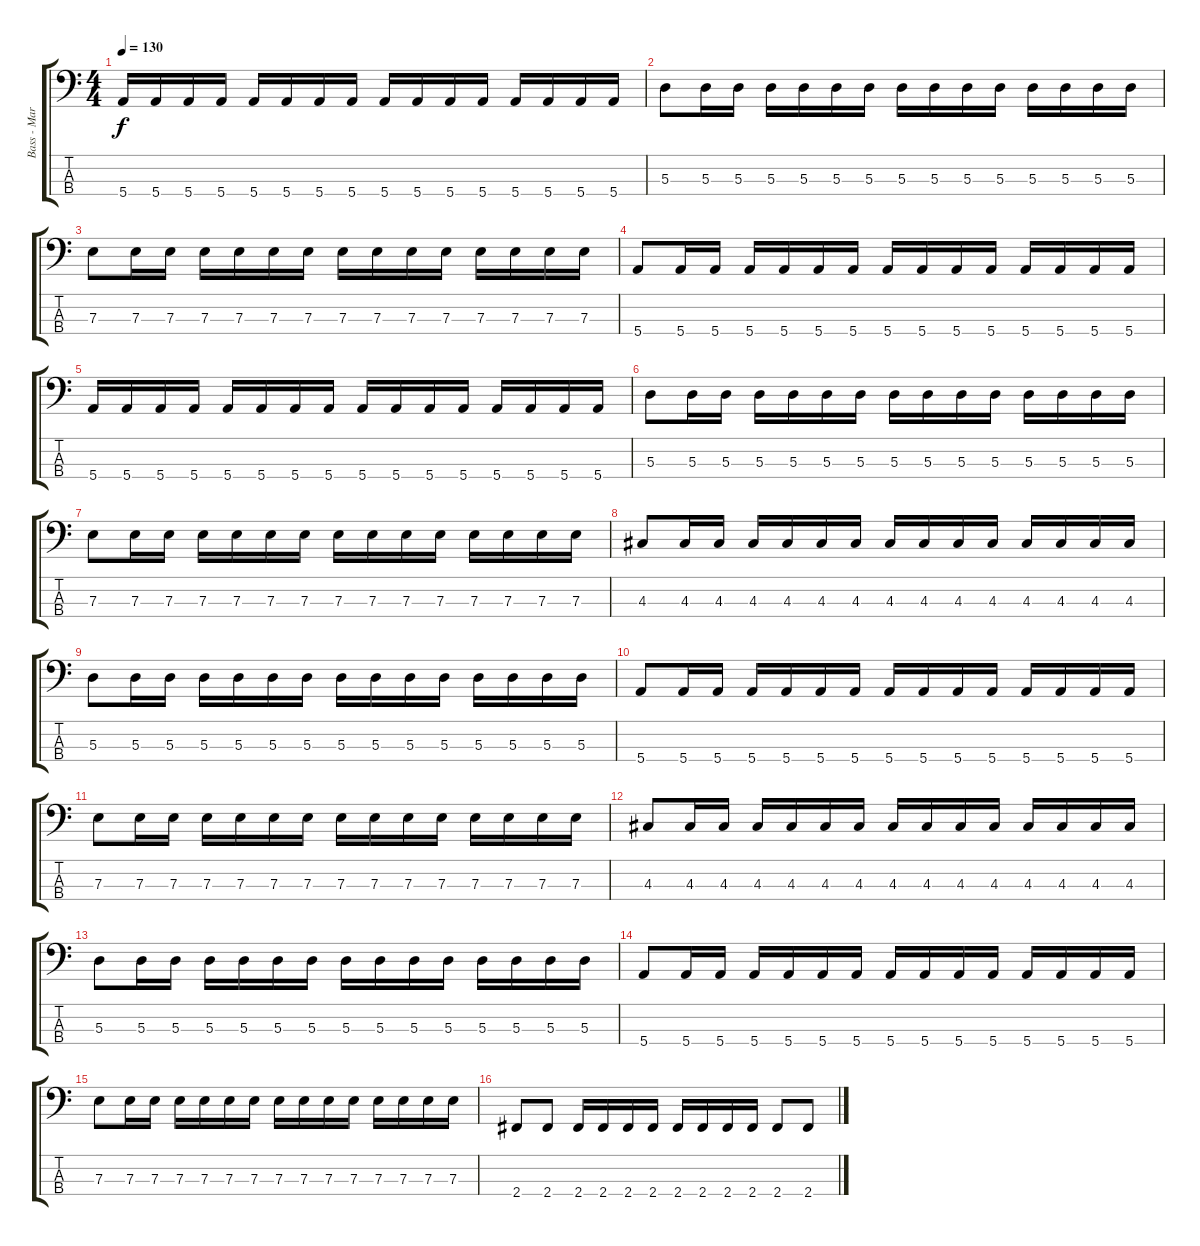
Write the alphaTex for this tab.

\track ("Bass - Mark Allan Hoppus" "Bass - Mar") {instrument electricbasspick}
\staff {score tabs}
\tuning (G2 D2 A1 E1) {hide}
\ts (4 4)
\tempo 130
\clef f4
\ks c
5.4.16{dy f} 5.4.16 5.4.16 5.4.16 5.4.16 5.4.16 5.4.16 5.4.16 5.4.16 5.4.16 5.4.16 5.4.16 5.4.16 5.4.16 5.4.16 5.4.16 |
5.3.8 5.3.16 5.3.16 5.3.16 5.3.16 5.3.16 5.3.16 5.3.16 5.3.16 5.3.16 5.3.16 5.3.16 5.3.16 5.3.16 5.3.16 |
7.3.8 7.3.16 7.3.16 7.3.16 7.3.16 7.3.16 7.3.16 7.3.16 7.3.16 7.3.16 7.3.16 7.3.16 7.3.16 7.3.16 7.3.16 |
5.4.8 5.4.16 5.4.16 5.4.16 5.4.16 5.4.16 5.4.16 5.4.16 5.4.16 5.4.16 5.4.16 5.4.16 5.4.16 5.4.16 5.4.16 |
5.4.16 5.4.16 5.4.16 5.4.16 5.4.16 5.4.16 5.4.16 5.4.16 5.4.16 5.4.16 5.4.16 5.4.16 5.4.16 5.4.16 5.4.16 5.4.16 |
5.3.8 5.3.16 5.3.16 5.3.16 5.3.16 5.3.16 5.3.16 5.3.16 5.3.16 5.3.16 5.3.16 5.3.16 5.3.16 5.3.16 5.3.16 |
7.3.8 7.3.16 7.3.16 7.3.16 7.3.16 7.3.16 7.3.16 7.3.16 7.3.16 7.3.16 7.3.16 7.3.16 7.3.16 7.3.16 7.3.16 |
4.3.8 4.3.16 4.3.16 4.3.16 4.3.16 4.3.16 4.3.16 4.3.16 4.3.16 4.3.16 4.3.16 4.3.16 4.3.16 4.3.16 4.3.16 |
5.3.8 5.3.16 5.3.16 5.3.16 5.3.16 5.3.16 5.3.16 5.3.16 5.3.16 5.3.16 5.3.16 5.3.16 5.3.16 5.3.16 5.3.16 |
5.4.8 5.4.16 5.4.16 5.4.16 5.4.16 5.4.16 5.4.16 5.4.16 5.4.16 5.4.16 5.4.16 5.4.16 5.4.16 5.4.16 5.4.16 |
7.3.8 7.3.16 7.3.16 7.3.16 7.3.16 7.3.16 7.3.16 7.3.16 7.3.16 7.3.16 7.3.16 7.3.16 7.3.16 7.3.16 7.3.16 |
4.3.8 4.3.16 4.3.16 4.3.16 4.3.16 4.3.16 4.3.16 4.3.16 4.3.16 4.3.16 4.3.16 4.3.16 4.3.16 4.3.16 4.3.16 |
5.3.8 5.3.16 5.3.16 5.3.16 5.3.16 5.3.16 5.3.16 5.3.16 5.3.16 5.3.16 5.3.16 5.3.16 5.3.16 5.3.16 5.3.16 |
5.4.8 5.4.16 5.4.16 5.4.16 5.4.16 5.4.16 5.4.16 5.4.16 5.4.16 5.4.16 5.4.16 5.4.16 5.4.16 5.4.16 5.4.16 |
7.3.8 7.3.16 7.3.16 7.3.16 7.3.16 7.3.16 7.3.16 7.3.16 7.3.16 7.3.16 7.3.16 7.3.16 7.3.16 7.3.16 7.3.16 |
2.4.8 2.4.8 2.4.16 2.4.16 2.4.16 2.4.16 2.4.16 2.4.16 2.4.16 2.4.16 2.4.8 2.4.8
